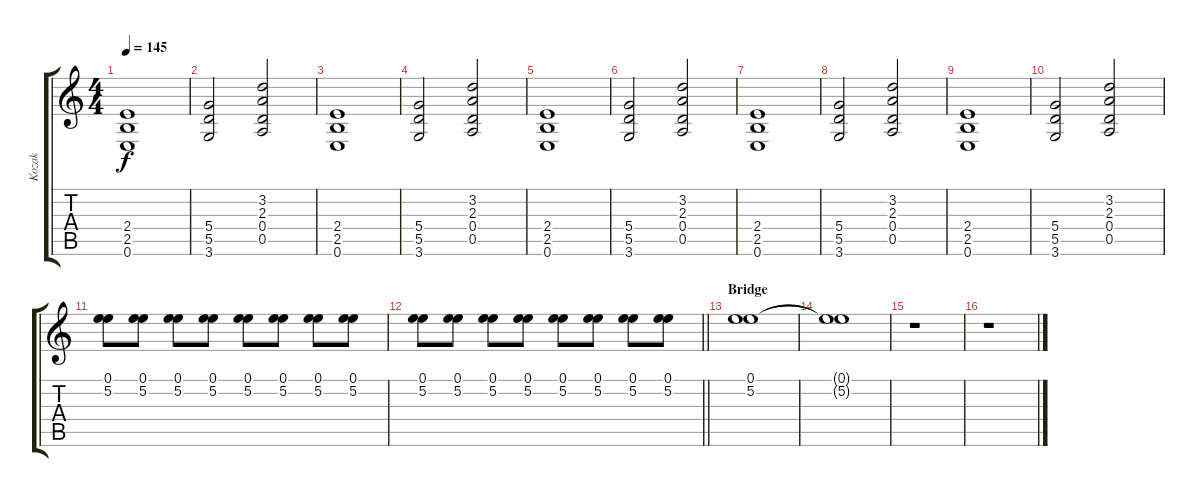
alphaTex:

\track ("Kozak" "Kozak") {instrument electricguitarjazz}
\staff {score tabs}
\tuning (E4 B3 G3 D3 A2 E2) {hide}
\ts (4 4)
\tempo 145
\clef g2
\ks c
(2.4 2.5 0.6).1{dy f} |
(5.4 5.5 3.6).2 (3.2 2.3 0.4 0.5).2 |
(2.4 2.5 0.6).1 |
(5.4 5.5 3.6).2 (3.2 2.3 0.4 0.5).2 |
(2.4 2.5 0.6).1 |
(5.4 5.5 3.6).2 (3.2 2.3 0.4 0.5).2 |
(2.4 2.5 0.6).1 |
(5.4 5.5 3.6).2 (3.2 2.3 0.4 0.5).2 |
(2.4 2.5 0.6).1 |
(5.4 5.5 3.6).2 (3.2 2.3 0.4 0.5).2 |
(0.1 5.2).8 (0.1 5.2).8 (0.1 5.2).8 (0.1 5.2).8 (0.1 5.2).8 (0.1 5.2).8 (0.1 5.2).8 (0.1 5.2).8 |
\barLineRight lightlight
(0.1 5.2).8 (0.1 5.2).8 (0.1 5.2).8 (0.1 5.2).8 (0.1 5.2).8 (0.1 5.2).8 (0.1 5.2).8 (0.1 5.2).8 |
\section ("" "Bridge")
(0.1 5.2).1 |
(0.1{t} 5.2{t}).1 |
r.1 |
r.1
